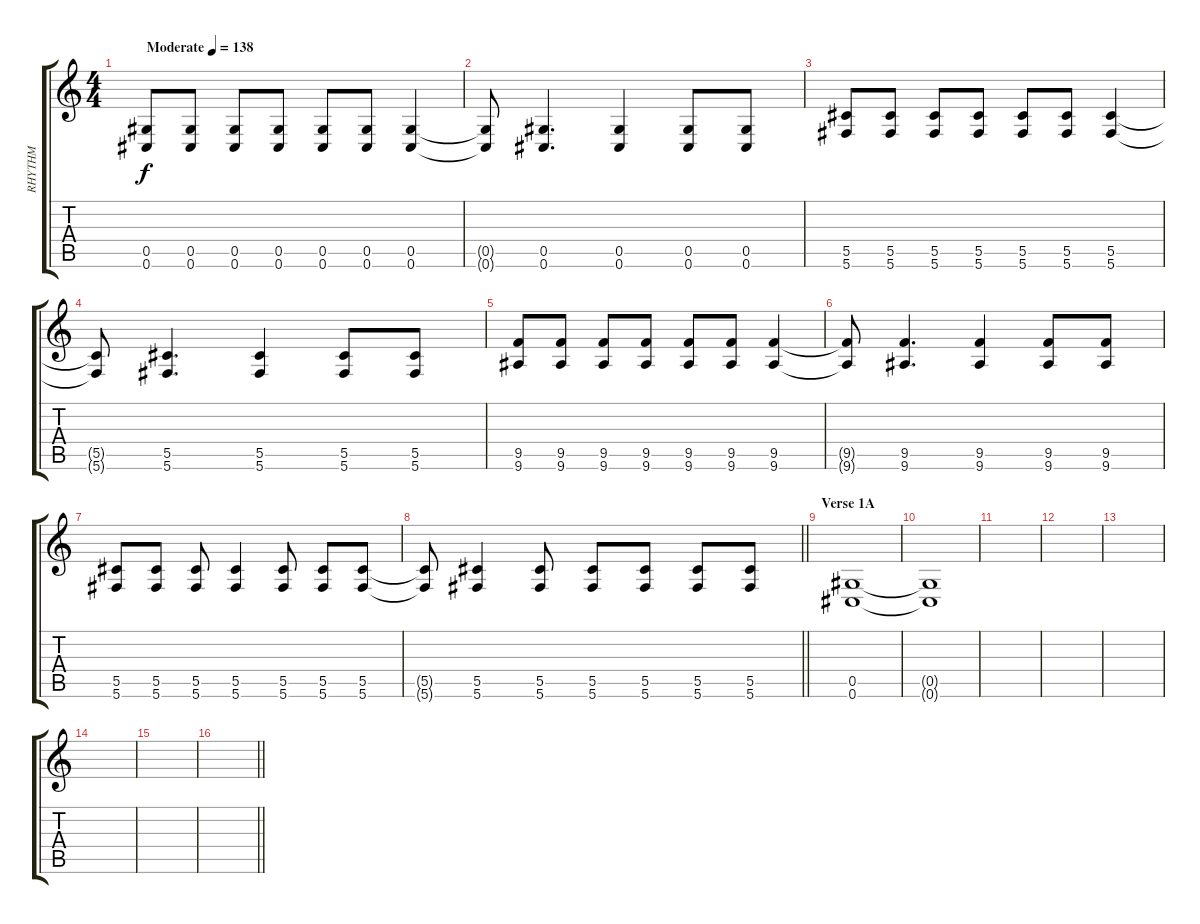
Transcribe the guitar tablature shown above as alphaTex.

\track ("RHYTHM" "RHYTHM") {instrument distortionguitar}
\staff {score tabs}
\tuning (Eb4 Bb3 Gb3 Db3 Ab2 Db2) {hide}
\ts (4 4)
\tempo (138 "Moderate")
\clef g2
\ks c
(0.5 0.6).8{dy f instrument distortionguitar} (0.5 0.6).8 (0.5 0.6).8 (0.5 0.6).8 (0.5 0.6).8 (0.5 0.6).8 (0.5 0.6).4 |
(0.5{t} 0.6{t}).8 (0.5 0.6).4{d} (0.5 0.6).4 (0.5 0.6).8 (0.5 0.6).8 |
(5.5 5.6).8 (5.5 5.6).8 (5.5 5.6).8 (5.5 5.6).8 (5.5 5.6).8 (5.5 5.6).8 (5.5 5.6).4 |
(5.5{t} 5.6{t}).8 (5.5 5.6).4{d} (5.5 5.6).4 (5.5 5.6).8 (5.5 5.6).8 |
(9.5 9.6).8 (9.5 9.6).8 (9.5 9.6).8 (9.5 9.6).8 (9.5 9.6).8 (9.5 9.6).8 (9.5 9.6).4 |
(9.5{t} 9.6{t}).8 (9.5 9.6).4{d} (9.5 9.6).4 (9.5 9.6).8 (9.5 9.6).8 |
(5.5 5.6).8 (5.5 5.6).8 (5.5 5.6).8 (5.5 5.6).4 (5.5 5.6).8 (5.5 5.6).8 (5.5 5.6).8 |
\barLineRight lightlight
(5.5{t} 5.6{t}).8 (5.5 5.6).4 (5.5 5.6).8 (5.5 5.6).8 (5.5 5.6).8 (5.5 5.6).8 (5.5 5.6).8 |
\section ("" "Verse 1A")
(0.5 0.6).1 |
(0.5{t} 0.6{t}).1 |
|
|
|
|
|
\barLineRight lightlight
